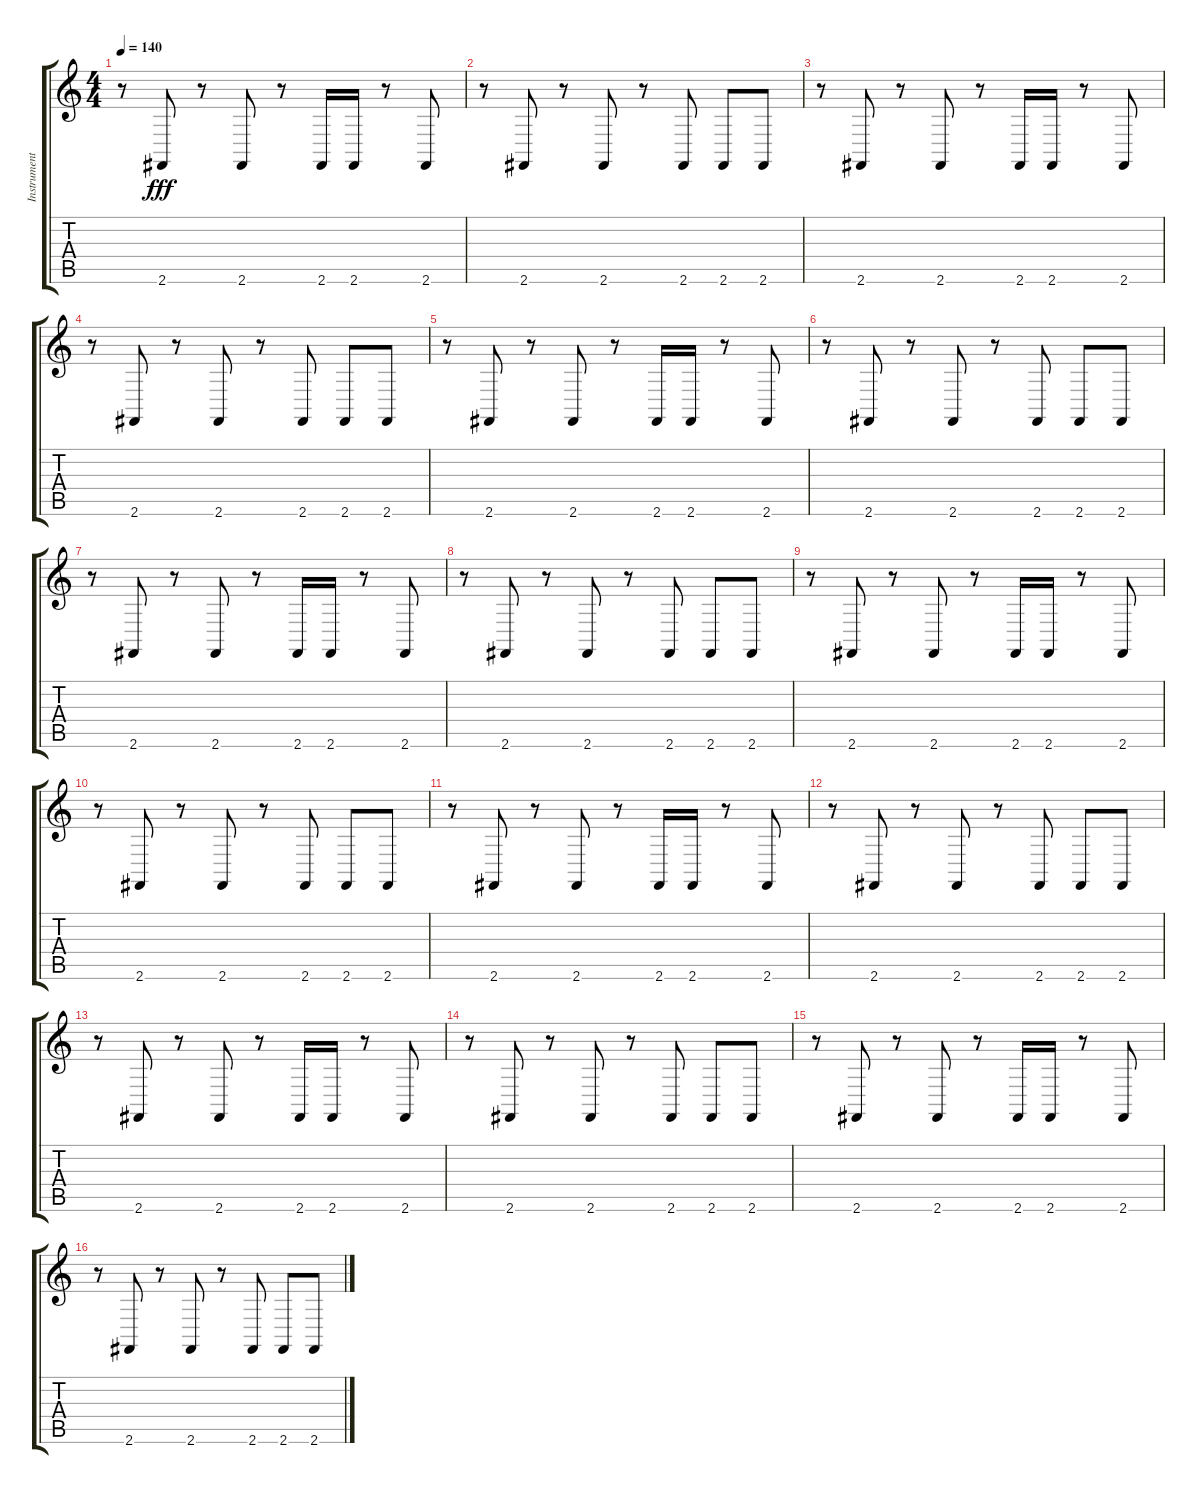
\track ("Instrument6" "Instrument") {instrument acousticgrandpiano}
\staff {score tabs}
\tuning (E4 B3 G3 D3 A2 E2) {hide}
\ts (4 4)
\tempo 140
\clef g2
\ks c
r.8{dy fff} 2.6.8 r.8 2.6.8 r.8 2.6.16 2.6.16 r.8 2.6.8 |
r.8 2.6.8 r.8 2.6.8 r.8 2.6.8 2.6.8 2.6.8 |
r.8 2.6.8 r.8 2.6.8 r.8 2.6.16 2.6.16 r.8 2.6.8 |
r.8 2.6.8 r.8 2.6.8 r.8 2.6.8 2.6.8 2.6.8 |
r.8 2.6.8 r.8 2.6.8 r.8 2.6.16 2.6.16 r.8 2.6.8 |
r.8 2.6.8 r.8 2.6.8 r.8 2.6.8 2.6.8 2.6.8 |
r.8 2.6.8 r.8 2.6.8 r.8 2.6.16 2.6.16 r.8 2.6.8 |
r.8 2.6.8 r.8 2.6.8 r.8 2.6.8 2.6.8 2.6.8 |
r.8 2.6.8 r.8 2.6.8 r.8 2.6.16 2.6.16 r.8 2.6.8 |
r.8 2.6.8 r.8 2.6.8 r.8 2.6.8 2.6.8 2.6.8 |
r.8 2.6.8 r.8 2.6.8 r.8 2.6.16 2.6.16 r.8 2.6.8 |
r.8 2.6.8 r.8 2.6.8 r.8 2.6.8 2.6.8 2.6.8 |
r.8 2.6.8 r.8 2.6.8 r.8 2.6.16 2.6.16 r.8 2.6.8 |
r.8 2.6.8 r.8 2.6.8 r.8 2.6.8 2.6.8 2.6.8 |
r.8 2.6.8 r.8 2.6.8 r.8 2.6.16 2.6.16 r.8 2.6.8 |
r.8 2.6.8 r.8 2.6.8 r.8 2.6.8 2.6.8 2.6.8
